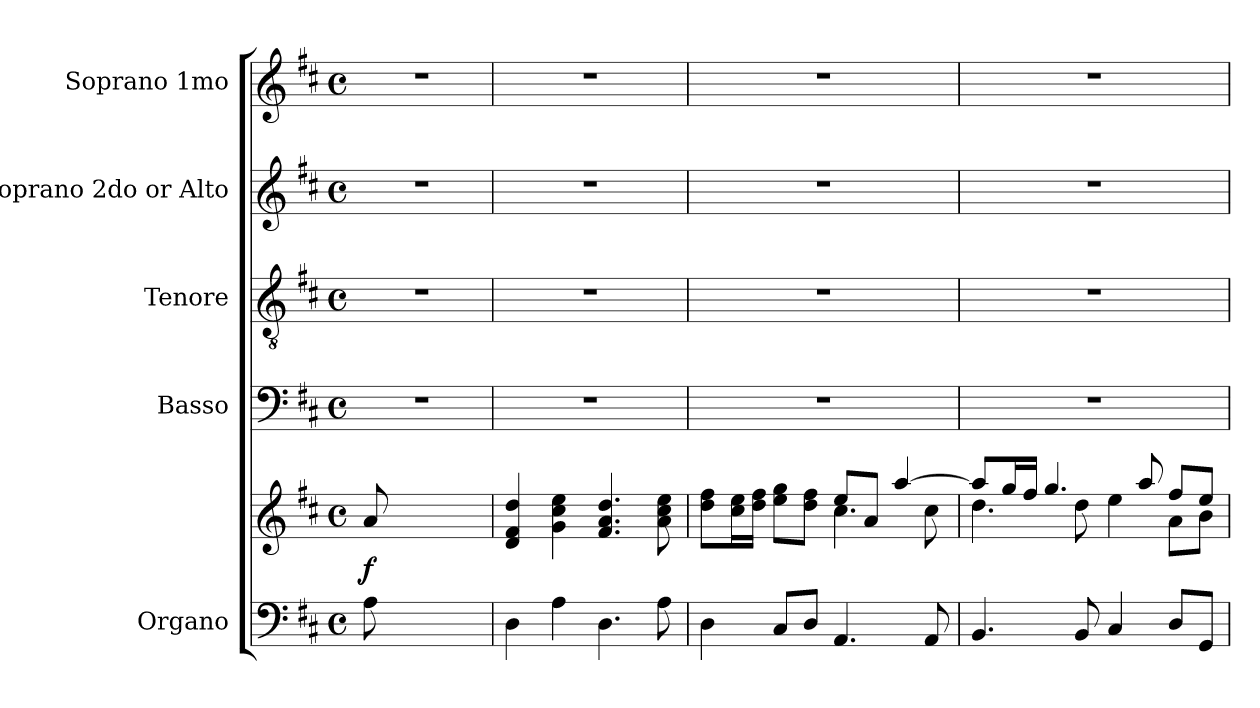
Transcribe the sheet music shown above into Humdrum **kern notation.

**kern	**kern	**dynam	**kern	**kern	**kern	**kern
*part5	*part5	*part5	*part4	*part3	*part2	*part1
*staff6	*staff5	*staff5/6	*staff4	*staff3	*staff2	*staff1
*I"Organo	*	*	*I"Basso	*I"Tenore	*I"Soprano 2do or Alto	*I"Soprano 1mo
*I'Org.	*	*	*I'B.	*I'T.	*I'A.	*I'S.
!!LO:PB:g=z
*clefF4	*clefG2	*	*clefF4	*clefGv2	*clefG2	*clefG2
*	*	*	*	*ITrd7c12	*	*
*k[f#c#]	*k[f#c#]	*	*k[f#c#]	*k[f#c#]	*k[f#c#]	*k[f#c#]
*D:	*D:	*	*D:	*D:	*D:	*D:
*M4/4	*M4/4	*	*M4/4	*M4/4	*M4/4	*M4/4
*met(c)	*met(c)	*	*met(c)	*met(c)	*met(c)	*met(c)
=1	=1	=1	=1	=1	=1	=1
!	!	!	!LO:N:vis=1	!LO:N:vis=1	!LO:N:vis=1	!LO:N:vis=1
8Ai\	8ai/	f	1r	1r	1r	1r
2..ryy	2..ryy	.	.	.	.	.
=2	=2	=2	=2	=2	=2	=2
4Di\	4di/ 4f#i 4ddi	.	1r	1r	1r	1r
4Ai\	4gi\ 4cc#i 4eei	.	.	.	.	.
4.Di\	4.f#i/ 4.ai 4.ddi	.	.	.	.	.
8Ai\	8ai\ 8cc#i 8eei	.	.	.	.	.
=3	=3	=3	=3	=3	=3	=3
*	*^	*	*	*	*	*
4Di\	8ddi\ 8ff#i\L	2ryy	.	1r	1r	1r	1r
.	16cc#i\ 16eei\L	.	.	.	.	.	.
.	16ddi\ 16ff#i\JJ	.	.	.	.	.	.
8C#i/L	8eei\ 8ggi\L	.	.	.	.	.	.
8Di/J	8ddi\ 8ff#i\J	.	.	.	.	.	.
4.AAi/	8eei/L	4.cc#i\	.	.	.	.	.
.	8ai/J	.	.	.	.	.	.
.	[4aai/	.	.	.	.	.	.
8AAi/	.	8cc#i\	.	.	.	.	.
=4	=4	=4	=4	=4	=4	=4	=4
4.BBi/	8aai/L]	4.ddi\	.	1r	1r	1r	1r
.	16ggi/L	.	.	.	.	.	.
.	16ff#i/JJ	.	.	.	.	.	.
.	4.ggi/	.	.	.	.	.	.
8BBi/	.	8ddi\	.	.	.	.	.
4C#i/	.	4eei\	.	.	.	.	.
.	8aai/	.	.	.	.	.	.
8Di/L	8ff#i/L	8ai\L	.	.	.	.	.
8GGi/J	8eei/J	8bi\J	.	.	.	.	.
*	*v	*v	*	*	*	*	*
=	=	=	=	=	=	=
*-	*-	*-	*-	*-	*-	*-
